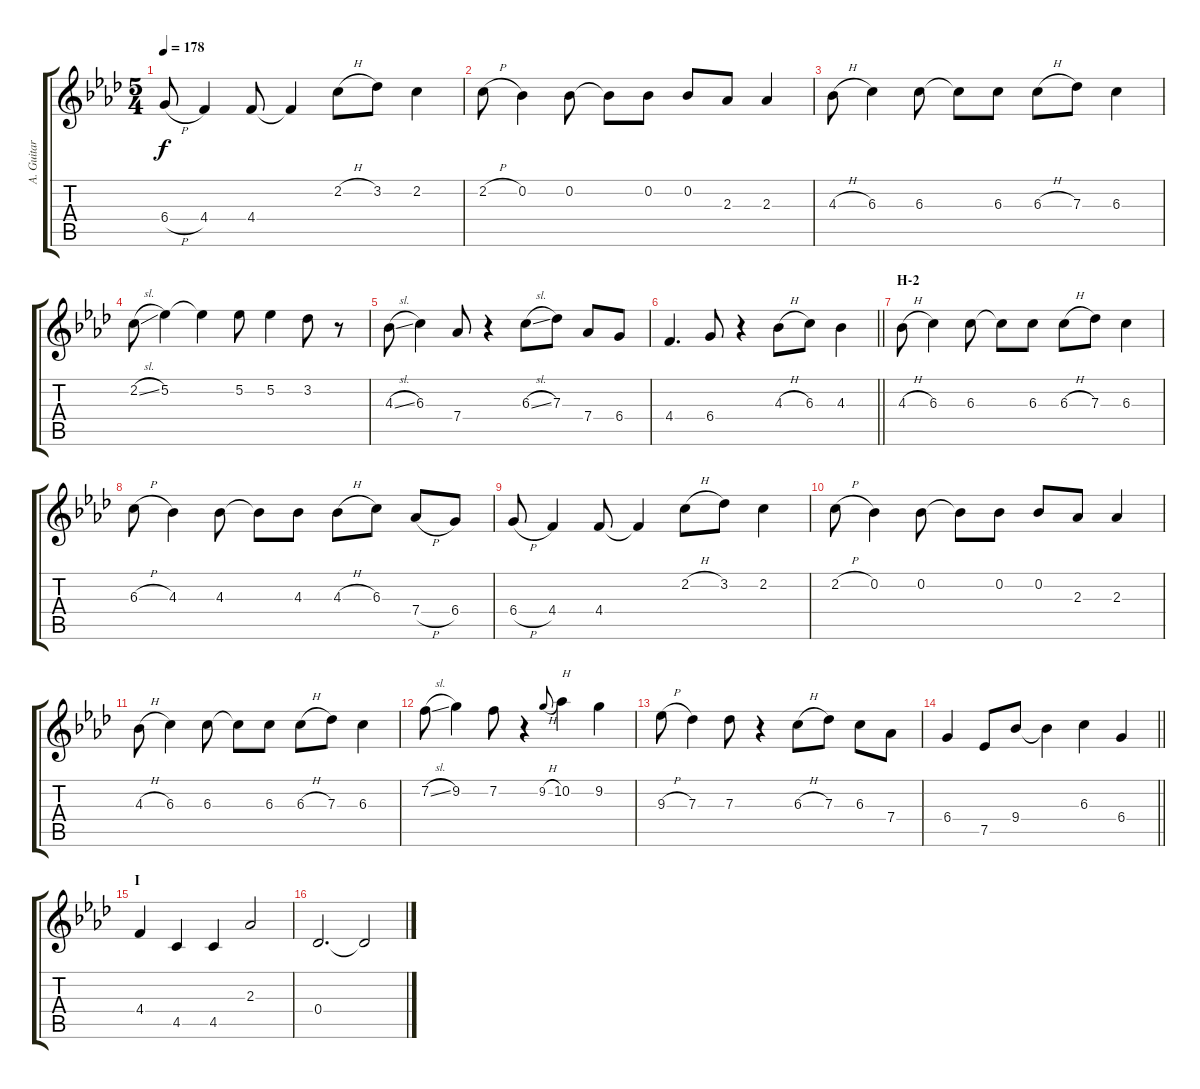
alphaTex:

\track ("A. Guitar I" "A. Guitar ") {instrument acousticguitarsteel}
\staff {score tabs}
\tuning (Eb4 Bb3 Gb3 Db3 Ab2 Db2) {hide}
\ts (5 4)
\tempo 178
\clef g2
\ks ab
6.4{h}.8{dy f} 4.4.4 4.4.8 4.4{t}.4 2.2{h}.8 3.2.8 2.2.4 |
2.2{h}.8 0.2.4 0.2.8 0.2{t}.8 0.2.8 0.2.8 2.3.8 2.3.4 |
4.3{h}.8 6.3.4 6.3.8 6.3{t}.8 6.3.8 6.3{h}.8 7.3.8 6.3.4 |
2.2{sl}.8 5.2.4 5.2{t}.4 5.2.8 5.2.4 3.2.8 r.8 |
4.3{sl}.8 6.3.4 7.4.8 r.4 6.3{sl}.8 7.3.8 7.4.8 6.4.8 |
\barLineRight lightlight
4.4.4{d} 6.4.8 r.4 4.3{h}.8 6.3.8 4.3.4 |
\section ("" "H-2")
4.3{h}.8 6.3.4 6.3.8 6.3{t}.8 6.3.8 6.3{h}.8 7.3.8 6.3.4 |
6.3{h}.8 4.3.4 4.3.8 4.3{t}.8 4.3.8 4.3{h}.8 6.3.8 7.4{h}.8 6.4.8 |
6.4{h}.8 4.4.4 4.4.8 4.4{t}.4 2.2{h}.8 3.2.8 2.2.4 |
2.2{h}.8 0.2.4 0.2.8 0.2{t}.8 0.2.8 0.2.8 2.3.8 2.3.4 |
4.3{h}.8 6.3.4 6.3.8 6.3{t}.8 6.3.8 6.3{h}.8 7.3.8 6.3.4 |
7.2{sl}.8 9.2.4 7.2.8 r.4 9.2{h}.8{gr onbeat} 10.2.4{txt "H"} 9.2.4 |
9.3{h}.8 7.3.4 7.3.8 r.4 6.3{h}.8 7.3.8 6.3.8 7.4.8 |
\barLineRight lightlight
6.4.4 7.5.8 9.4.8 9.4{t}.4 6.3.4 6.4.4 |
\section ("" "I")
4.4.4 4.5.4 4.5.4 2.3.2 |
0.4.2{d} 0.4{t}.2
